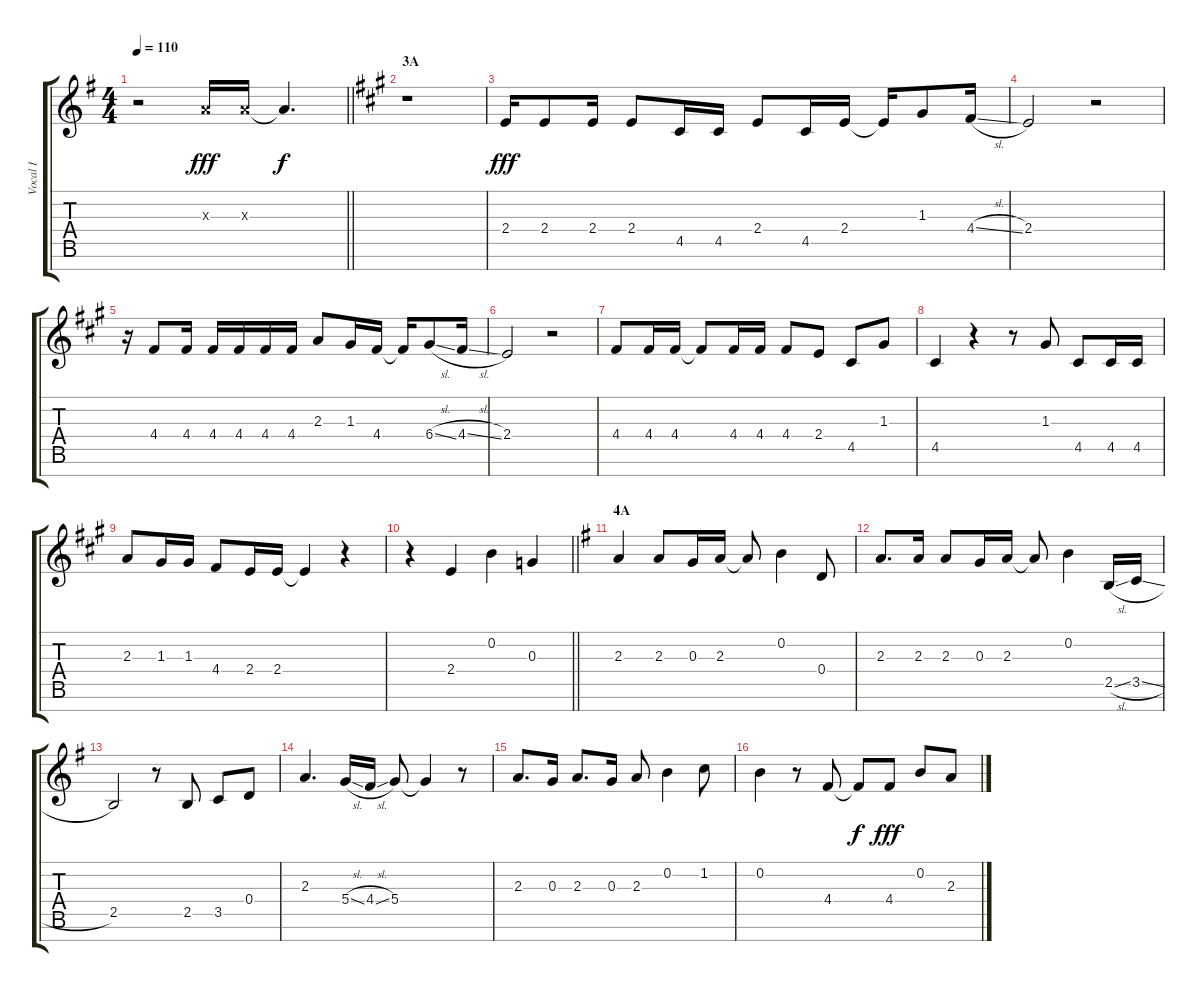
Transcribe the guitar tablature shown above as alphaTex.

\track ("Vocal I" "Vocal I") {instrument voiceoohs}
\staff {score tabs}
\tuning (E5 B4 G4 D4 A3 E3 B2) {hide}
\ts (4 4)
\tempo 110
\clef g2
\barLineRight lightlight
\ks g
r.2{dy fff} 2.3{x}.16 2.3{x}.16 2.3{t}.4{d dy f} |
\section ("" "3A")
\ks a
r.1 |
2.4.16{dy fff} 2.4.8 2.4.16 2.4.8 4.5.16 4.5.16 2.4.8 4.5.16 2.4.16 2.4{t}.16 1.3.8 4.4{sl}.16 |
2.4.2 r.2 |
r.16 4.4.8 4.4.16 4.4.16 4.4.16 4.4.16 4.4.16 2.3.8 1.3.16 4.4.16 4.4{t}.16 6.4{sl}.8 4.4{sl}.16 |
2.4.2 r.2 |
4.4.8 4.4.16 4.4.16 4.4{t}.8 4.4.16 4.4.16 4.4.8 2.4.8 4.5.8 1.3.8 |
4.5.4 r.4 r.8 1.3.8 4.5.8 4.5.16 4.5.16 |
2.3.8 1.3.16 1.3.16 4.4.8 2.4.16 2.4.16 2.4{t}.4 r.4 |
\barLineRight lightlight
r.4 2.4.4 0.2.4 0.3.4 |
\section ("" "4A")
\ks g
2.3.4 2.3.8 0.3.16 2.3.16 2.3{t}.8 0.2.4 0.4.8 |
2.3.8{d} 2.3.16 2.3.8 0.3.16 2.3.16 2.3{t}.8 0.2.4 2.5{sl}.16 3.5{sl}.16 |
2.5.2 r.8 2.5.8 3.5.8 0.4.8 |
2.3.4{d} 5.4{sl}.16 4.4{sl}.16 5.4.8 5.4{t}.4 r.8 |
2.3.8{d} 0.3.16 2.3.8{d} 0.3.16 2.3.8 0.2.4 1.2.8 |
0.2.4 r.8 4.4.8 4.4{t}.8{dy f} 4.4.8{dy fff} 0.2.8 2.3.8
